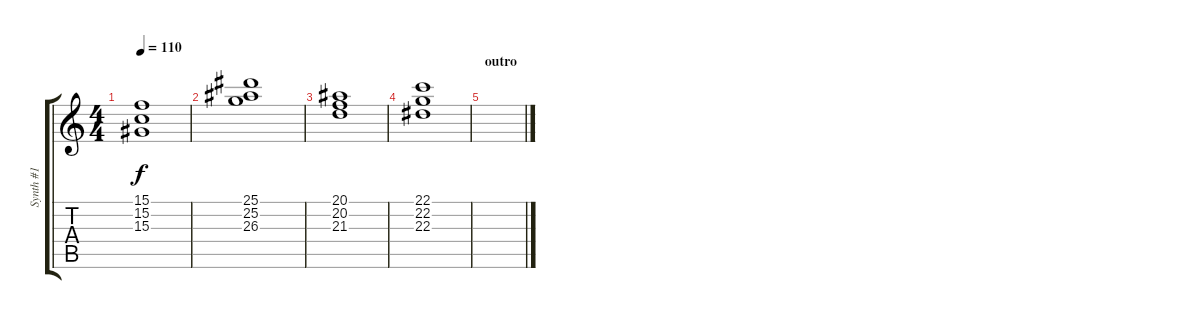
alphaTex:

\track ("Synth #1" "Synth #1") {instrument synthstrings1}
\staff {score tabs}
\tuning (D4 A3 F3 C3 G2 C2) {hide}
\ts (4 4)
\tempo 110
\clef g2
\ks c
(15.1 15.2 15.3).1{dy f} |
(25.1 25.2 26.3).1 |
(20.1 20.2 21.3).1 |
(22.1 22.2 22.3).1 |
\section ("" "outro")
